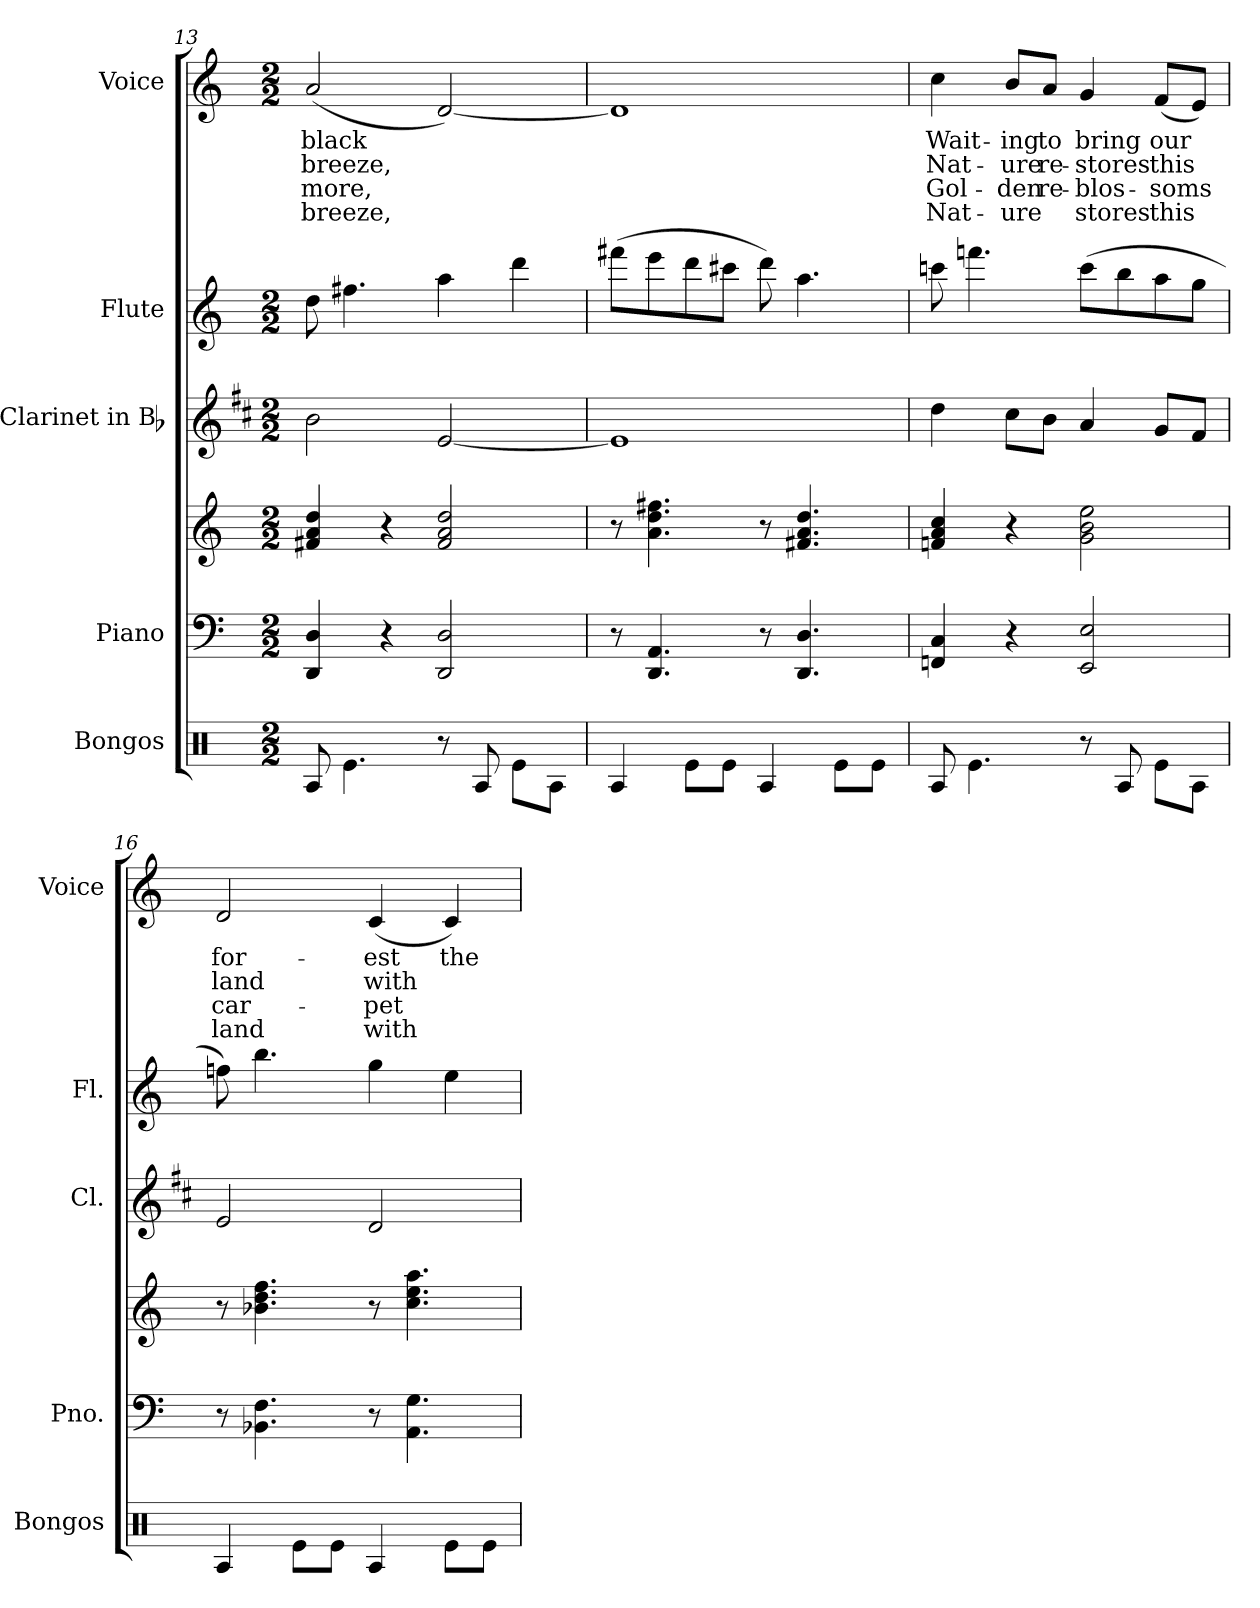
**kern	**kern	**kern	**kern	**kern	**kern	**text	**text	**text	**text
*part5	*part4	*part4	*part3	*part2	*part1	*part1	*part1	*part1	*part1
*staff6	*staff5	*staff4	*staff3	*staff2	*staff1	*staff1	*staff1	*staff1	*staff1
*I"Bongos	*I"Piano	*	*I"Clarinet in Bb	*I"Flute	*I"Voice	*	*	*	*
*I'Bongos	*I'Pno.	*	*I'Cl.	*I'Fl.	*I'Voice	*	*	*	*
*clefX	*clefF4	*clefG2	*clefG2	*clefG2	*clefG2	*	*	*	*
*	*	*	*ITrd1c2	*	*	*	*	*	*
*k[]	*k[]	*k[]	*k[]	*k[]	*k[]	*	*	*	*
*C:	*C:	*C:	*C:	*C:	*C:	*	*	*	*
*M2/2	*M2/2	*M2/2	*M2/2	*M2/2	*M2/2	*	*	*	*
=13	=13	=13	=13	=13	=13	=13	=13	=13	=13
!	!	!	!	!	!	!LO:LY:b:color=#000000	!LO:LY:b:color=#000000	!LO:LY:b:color=#000000	!LO:LY:b:color=#000000
8RAi/	4DDi/ 4Di	4f#Xi/ 4ai 4ddi	2ai\	8ddi\	(2ai/	black	breeze,	more,	breeze,
4.Rei\	.	.	.	4.ff#Xi\	.	.	.	.	.
.	4r	4r	.	.	.	.	.	.	.
8r	2DDi/ 2Di	2f#i/ 2ai 2ddi	[2di/	4aai\	[2di/)	.	.	.	.
8RAi/	.	.	.	.	.	.	.	.	.
8Rei\L	.	.	.	4dddi\	.	.	.	.	.
8RAi\J	.	.	.	.	.	.	.	.	.
=14	=14	=14	=14	=14	=14	=14	=14	=14	=14
4RAi/	8r	8r	1di]	(8fff#Xi\L	1di]	.	.	.	.
.	4.DDi/ 4.AAi	4.ai\ 4.ddi 4.ff#Xi	.	8eeei\	.	.	.	.	.
8Rei\L	.	.	.	8dddi\	.	.	.	.	.
8Rei\J	.	.	.	8ccc#Xi\J	.	.	.	.	.
4RAi/	8r	8r	.	8dddi\)	.	.	.	.	.
.	4.DDi/ 4.Di	4.f#Xi/ 4.ai 4.ddi	.	4.aai\	.	.	.	.	.
8Rei\L	.	.	.	.	.	.	.	.	.
8Rei\J	.	.	.	.	.	.	.	.	.
=15	=15	=15	=15	=15	=15	=15	=15	=15	=15
!	!	!	!	!	!	!LO:LY:b:color=#000000	!LO:LY:b:color=#000000	!LO:LY:b:color=#000000	!LO:LY:b:color=#000000
8RAi/	4FFni/ 4Ci	4fni/ 4ai 4cci	4cci\	8cccni\	4cci\	Wait-	Nat-	Gol-	Nat-
4.Rei\	.	.	.	4.fffni\	.	.	.	.	.
!	!	!	!	!	!	!LO:LY:b:color=#000000	!LO:LY:b:color=#000000	!LO:LY:b:color=#000000	!LO:LY:b:color=#000000
.	4r	4r	8bi\L	.	8bi/L	-ing	-ure	-den	-ure
!	!	!	!	!	!	!LO:LY:b:color=#000000	!LO:LY:b:color=#000000	!LO:LY:b:color=#000000	!
.	.	.	8ai\J	.	8ai/J	to	re-	re-	.
!	!	!	!	!	!	!LO:LY:b:color=#000000	!LO:LY:b:color=#000000	!LO:LY:b:color=#000000	!LO:LY:b:color=#000000
8r	2EEi/ 2Ei	2gi\ 2bi 2eei	4gi/	(8ccci\L	4gi/	bring	-stores	blos-	-stores
8RAi/	.	.	.	8bbi\	.	.	.	.	.
!	!	!	!	!	!	!LO:LY:b:color=#000000	!LO:LY:b:color=#000000	!LO:LY:b:color=#000000	!LO:LY:b:color=#000000
8Rei\L	.	.	8fi/L	8aai\	(8fi/L	our	this	-soms	this
8RAi\J	.	.	8ei/J	8ggi\J	8ei/J)	.	.	.	.
!!LO:LB:g=z
=16	=16	=16	=16	=16	=16	=16	=16	=16	=16
!	!	!	!	!	!	!LO:LY:b:color=#000000	!LO:LY:b:color=#000000	!LO:LY:b:color=#000000	!LO:LY:b:color=#000000
4RAi/	8r	8r	2di/	8ffni\)	2di/	for-	land	car-	land
.	4.BB-Xi\ 4.Fi	4.b-Xi\ 4.ddi 4.ffi	.	4.bbi\	.	.	.	.	.
8Rei\L	.	.	.	.	.	.	.	.	.
8Rei\J	.	.	.	.	.	.	.	.	.
!	!	!	!	!	!	!LO:LY:b:color=#000000	!LO:LY:b:color=#000000	!LO:LY:b:color=#000000	!LO:LY:b:color=#000000
4RAi/	8r	8r	2ci/	4ggi\	(4ci/	-est	with	-pet	with
.	4.AAi\ 4.Gi	4.cci\ 4.eei 4.aai	.	.	.	.	.	.	.
!	!	!	!	!	!	!LO:LY:b:color=#000000	!	!	!
8Rei\L	.	.	.	4eei\	4ci/)	the	.	.	.
8Rei\J	.	.	.	.	.	.	.	.	.
=	=	=	=	=	=	=	=	=	=
*-	*-	*-	*-	*-	*-	*-	*-	*-	*-
